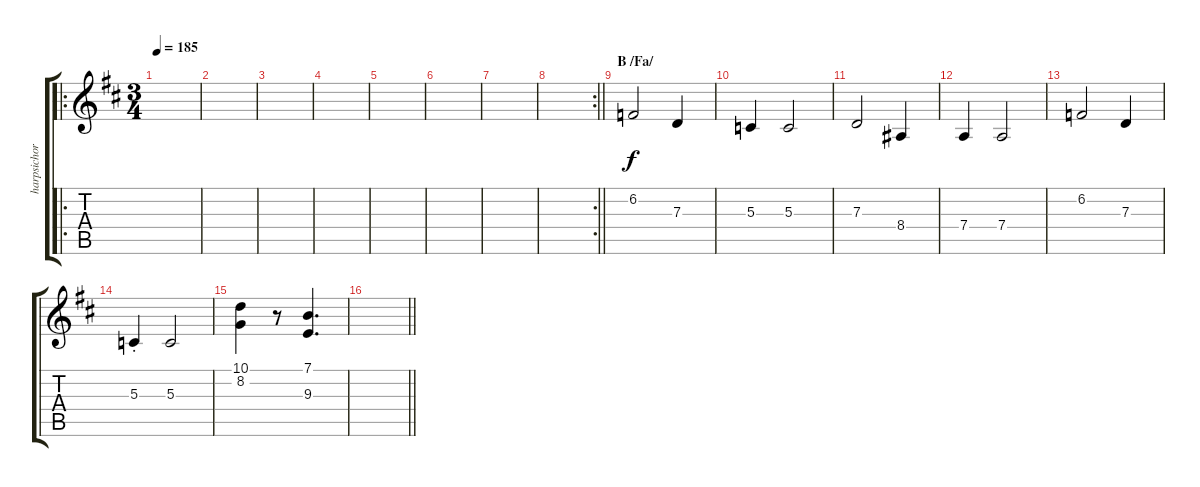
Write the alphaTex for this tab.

\track ("harpsichord 2" "harpsichor") {instrument harpsichord}
\staff {score tabs}
\tuning (E4 B3 G3 D3 A2 E2) {hide}
\ro
\ts (3 4)
\tempo 185
\clef g2
\ks d
|
|
|
|
|
|
|
\rc 2
\barLineRight lightlight
|
\section ("" "B /Fa/")
6.2.2 7.3.4 |
5.3.4 5.3.2 |
7.3.2 8.4.4 |
7.4.4 7.4.2 |
6.2.2 7.3.4 |
5.3{st}.4 5.3.2 |
(10.1 8.2).4 r.8 (7.1 9.3).4{d} |
\barLineRight lightlight
